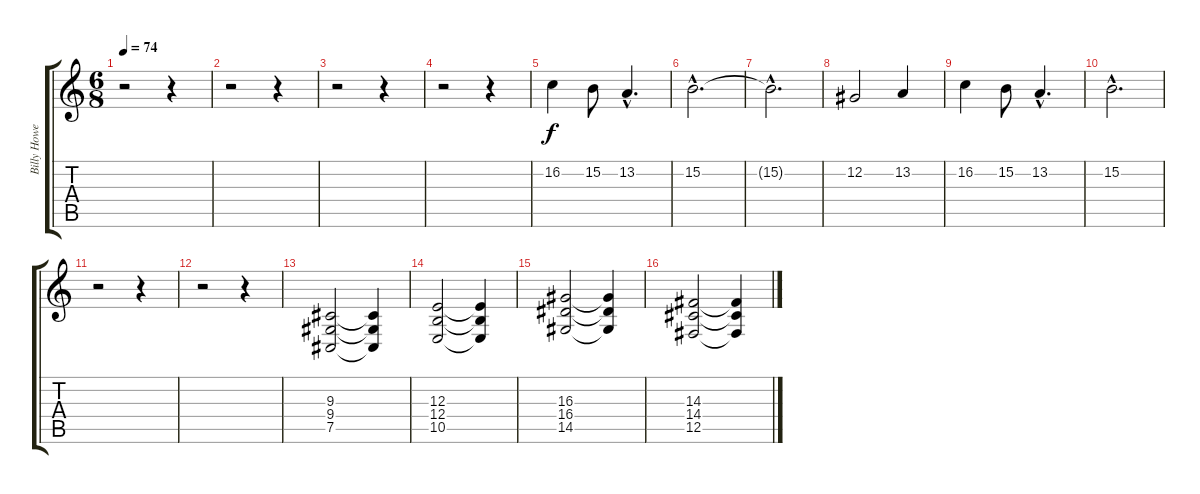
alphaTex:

\track ("Billy Howerdel - Keyboards" "Billy Howe") {instrument stringensemble2}
\staff {score tabs}
\tuning (Db4 Ab3 E3 B2 Gb2 Db2) {hide}
\ts (6 8)
\tempo 74
\clef g2
\ks c
r.2{dy f} r.4 |
r.2 r.4 |
r.2 r.4 |
r.2 r.4 |
16.2.4 15.2.8 13.2{hac}.4{d} |
15.2{hac}.2{d} |
15.2{hac t}.2{d} |
12.2.2 13.2.4 |
16.2.4 15.2.8 13.2{hac}.4{d} |
15.2{hac}.2{d} |
r.2 r.4 |
r.2 r.4 |
(9.3 9.4 7.5).2{volume 9} (9.3{t} 9.4{t} 7.5{t}).4 |
(12.3 12.4 10.5).2 (12.3{t} 12.4{t} 10.5{t}).4 |
(16.3 16.4 14.5).2 (16.3{t} 16.4{t} 14.5{t}).4 |
(14.3 14.4 12.5).2 (14.3{t} 14.4{t} 12.5{t}).4
